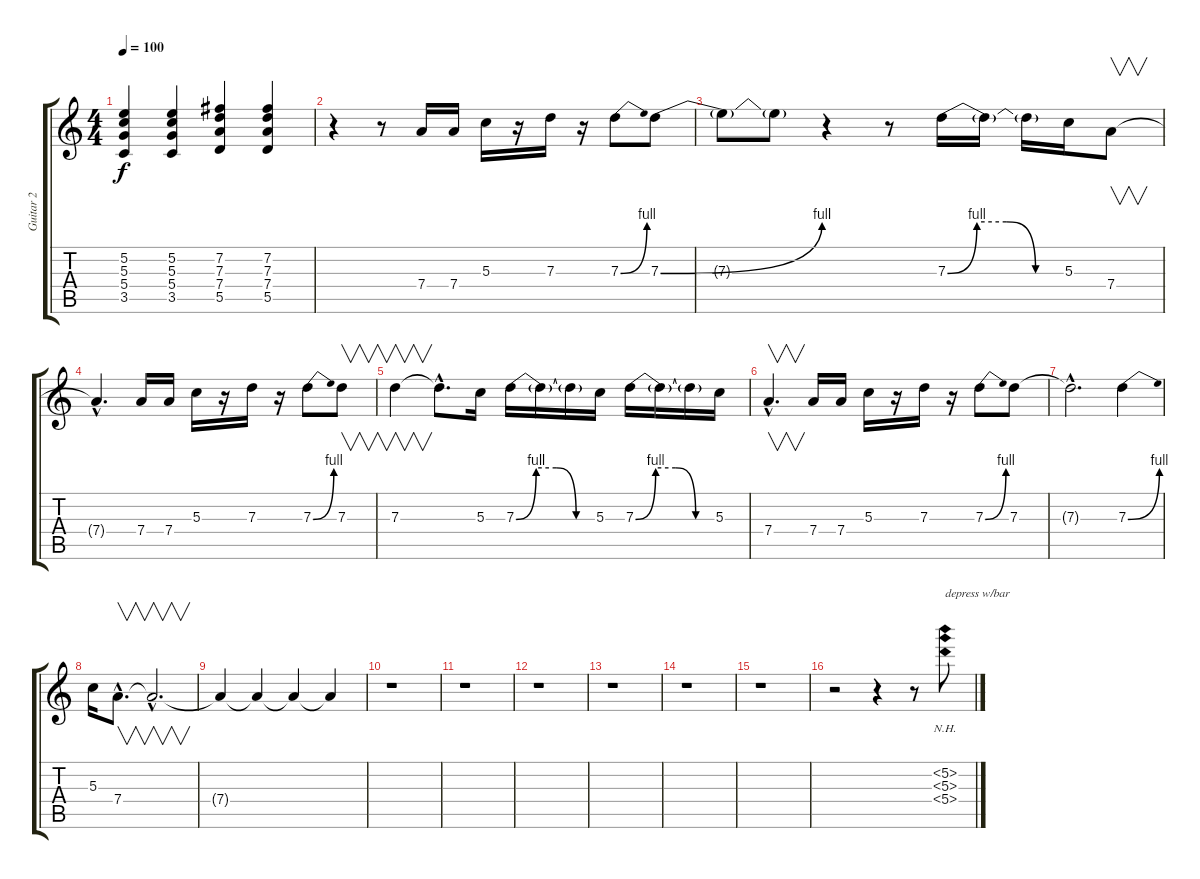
\track ("Guitar 2" "Guitar 2") {instrument distortionguitar}
\staff {score tabs}
\tuning (E4 B3 G3 D3 A2 E2) {hide}
\ts (4 4)
\tempo 100
\clef g2
\ks c
(5.2 5.3 5.4 3.5).4{dy f} (5.2 5.3 5.4 3.5).4 (7.2 7.3 7.4 5.5).4 (7.2 7.3 7.4 5.5).4 |
r.4 r.8 7.4.16 7.4.16 5.3.16 r.16 7.3.16 r.16 7.3{be (bend 0 0 60 4)}.8 7.3{be (bend 0 0 60 4)}.8 |
7.3{t}.8 7.3{t}.8 r.4 r.8 7.3{be (custom 0 0 15 4 30 4 45 0 60 0)}.16 7.3{t}.16 7.3{t}.16 5.3.16 7.4.8{v} |
7.4{hac t}.4{d} 7.4.16 7.4.16 5.3.16 r.16 7.3.16 r.16 7.3{be (bend 0 0 60 4)}.8 7.3.8{v} |
7.3.4{v} 7.3{hac t}.8{d} 5.3.16 7.3{be (custom 0 0 15 4 30 4 45 0 60 0)}.16 7.3{t}.16 7.3{t}.16 5.3.16 7.3{be (custom 0 0 15 4 30 4 45 0 60 0)}.16 7.3{t}.16 7.3{t}.16 5.3.16 |
7.4{hac}.4{v d} 7.4.16 7.4.16 5.3.16 r.16 7.3.16 r.16 7.3{be (bend 0 0 60 4)}.8 7.3.8 |
7.3{hac t}.2{d} 7.3{be (bend 0 0 60 4)}.4 |
5.3.16 7.4{hac}.8{v d} 7.4{hac t}.2{v d} |
7.4{t}.4 7.4{t}.4 7.4{t}.4 7.4{t}.4 |
r.1 |
r.1 |
r.1 |
r.1 |
r.1 |
r.1 |
r.2 r.4 r.8 (5.2{nh} 5.3{nh} 5.4{nh}).8{txt "depress w/bar"}
